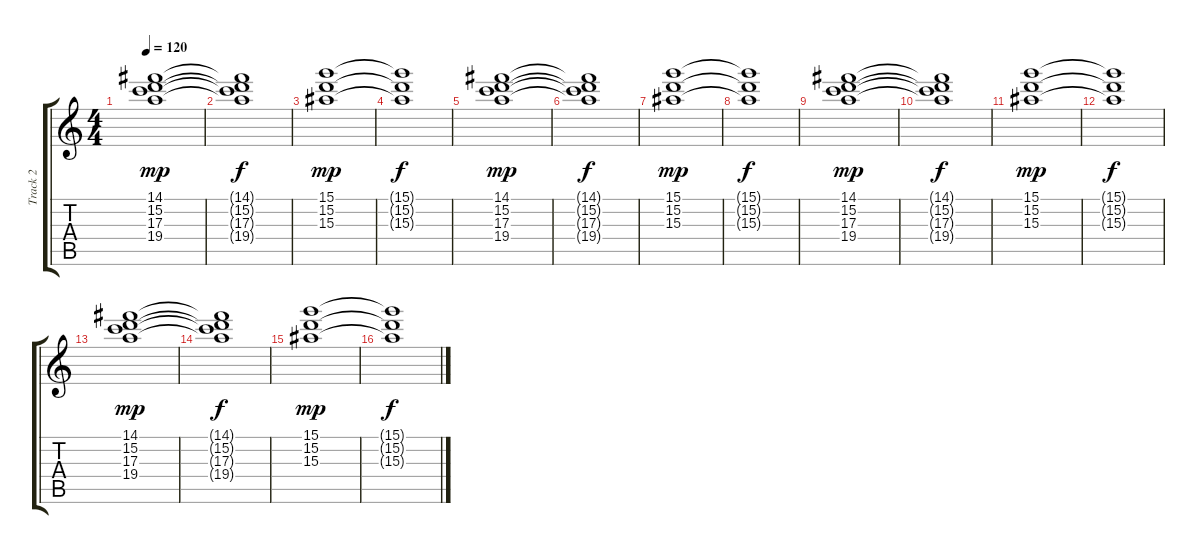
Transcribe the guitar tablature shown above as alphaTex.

\track ("Track 2" "Track 2") {instrument acousticguitarsteel}
\staff {score tabs}
\tuning (E4 B3 G3 D3 A2 E2) {hide}
\ts (4 4)
\tempo 120
\clef g2
\ks c
(14.1 15.2 17.3 19.4).1{dy mp} |
(14.1{t} 15.2{t} 17.3{t} 19.4{t}).1{dy f} |
(15.1 15.2 15.3).1{dy mp} |
(15.1{t} 15.2{t} 15.3{t}).1{dy f} |
(14.1 15.2 17.3 19.4).1{dy mp} |
(14.1{t} 15.2{t} 17.3{t} 19.4{t}).1{dy f} |
(15.1 15.2 15.3).1{dy mp} |
(15.1{t} 15.2{t} 15.3{t}).1{dy f} |
(14.1 15.2 17.3 19.4).1{dy mp} |
(14.1{t} 15.2{t} 17.3{t} 19.4{t}).1{dy f} |
(15.1 15.2 15.3).1{dy mp} |
(15.1{t} 15.2{t} 15.3{t}).1{dy f} |
(14.1 15.2 17.3 19.4).1{dy mp} |
(14.1{t} 15.2{t} 17.3{t} 19.4{t}).1{dy f} |
(15.1 15.2 15.3).1{dy mp} |
(15.1{t} 15.2{t} 15.3{t}).1{dy f}
